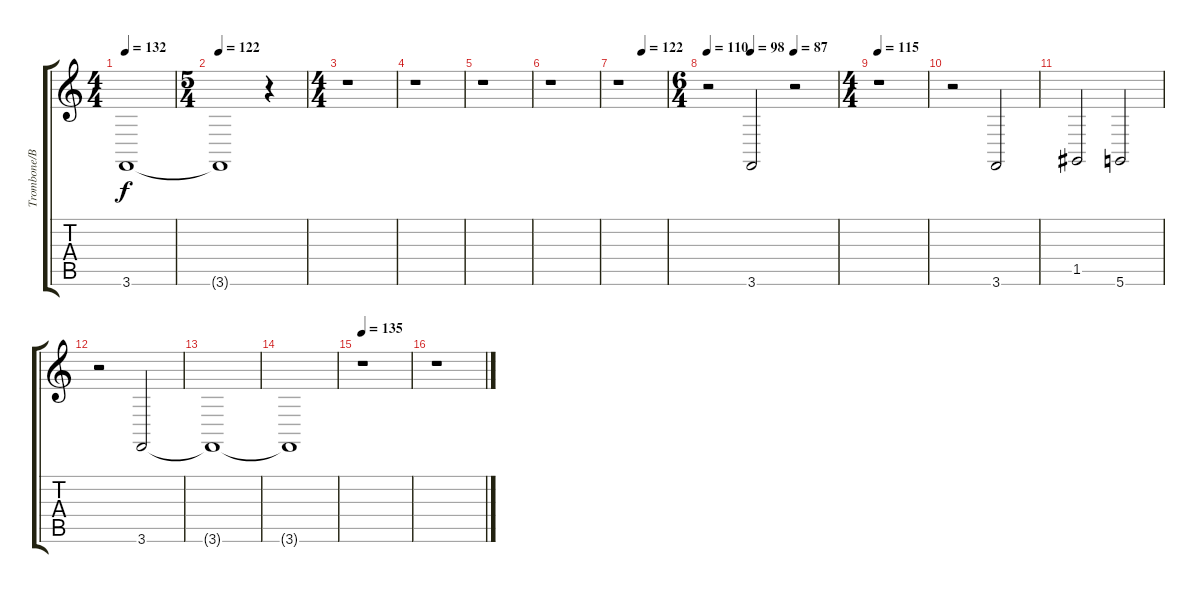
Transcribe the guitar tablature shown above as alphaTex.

\track ("Trombone/Brass" "Trombone/B") {instrument trombone}
\staff {score tabs}
\tuning (D4 A3 F3 C3 G2 D2) {hide}
\ts (4 4)
\tempo 132
\clef g2
\ks c
3.6{t}.1{dy f} |
\ts (5 4)
\tempo 122
3.6{t}.1 r.4 |
\ts (4 4)
r.1 |
r.1 |
r.1 |
r.1 |
\tempo (122 0.5)
r.1 |
\ts (6 4)
\tempo 110
\tempo (98 0.3333333333333333)
\tempo (87 0.6666666666666666)
r.2 3.6.2 r.2 |
\ts (4 4)
\tempo 115
r.1 |
r.2 3.6.2 |
1.5.2 5.6.2 |
r.2 3.6.2 |
3.6{t}.1 |
3.6{t}.1 |
\tempo 135
r.1 |
r.1
